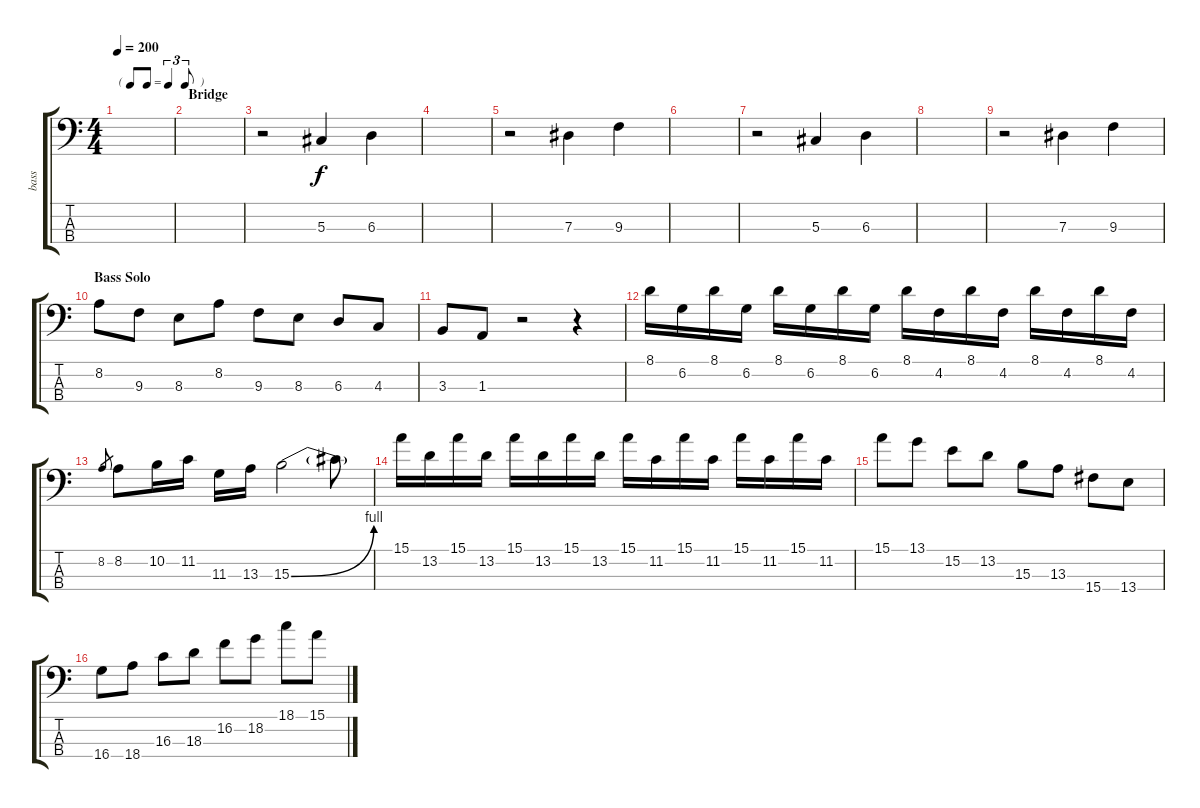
\track ("bass" "bass") {instrument slapbass1}
\staff {score tabs}
\tuning (Gb2 Db2 Ab1 Eb1) {hide}
\ts (4 4)
\tf triplet8th
\tempo 200
\clef f4
\ks c
|
\section ("" "Bridge")
|
r.2 5.3.4 6.3.4 |
|
r.2 7.3.4 9.3.4 |
|
r.2 5.3.4 6.3.4 |
|
r.2 7.3.4 9.3.4 |
\section ("" "Bass Solo")
8.2.8{volume 16} 9.3.8 8.3.8 8.2.8 9.3.8 8.3.8 6.3.8 4.3.8 |
3.3.8 1.3.8 r.2 r.4 |
8.1.16 6.2.16 8.1.16 6.2.16 8.1.16 6.2.16 8.1.16 6.2.16 8.1.16 4.2.16 8.1.16 4.2.16 8.1.16 4.2.16 8.1.16 4.2.16 |
8.2.8{gr} 8.2.8 10.2.16 11.2.16 11.3.16 13.3.16 15.3{be (bend 0 0 60 4)}.2 15.3{t}.8 |
15.1.16 13.2.16 15.1.16 13.2.16 15.1.16 13.2.16 15.1.16 13.2.16 15.1.16 11.2.16 15.1.16 11.2.16 15.1.16 11.2.16 15.1.16 11.2.16 |
15.1.8 13.1.8 15.2.8 13.2.8 15.3.8 13.3.8 15.4.8 13.4.8 |
16.4.8 18.4.8 16.3.8 18.3.8 16.2.8 18.2.8 18.1.8 15.1.8
